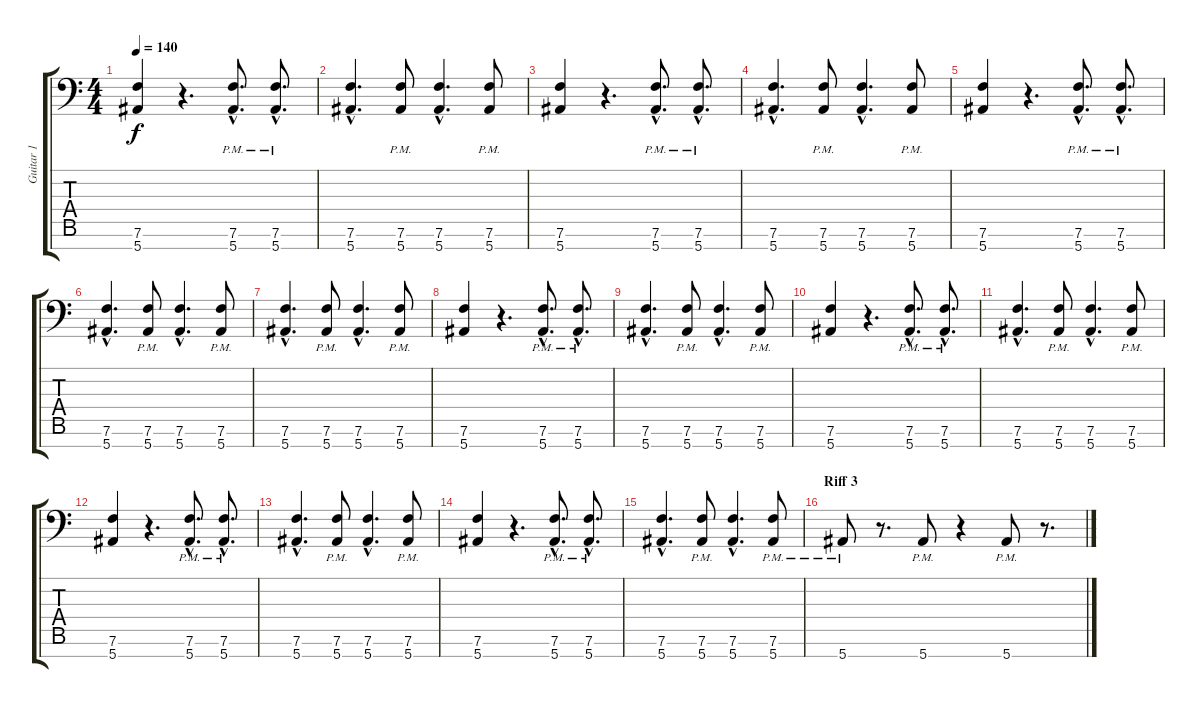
\track ("Guitar 1" "Guitar 1") {instrument distortionguitar}
\staff {score tabs}
\tuning (Bb3 Gb3 Db3 Ab2 Eb2 Bb1 F1) {hide}
\ts (4 4)
\tempo 140
\clef f4
\ks c
(7.6 5.7).4{dy f} r.4{d} (7.6{hac pm} 5.7{hac pm}).8{d} (7.6{hac pm} 5.7{hac pm}).8{d} |
(7.6{hac} 5.7{hac}).4{d} (7.6{pm} 5.7{pm}).8 (7.6{hac} 5.7{hac}).4{d} (7.6{pm} 5.7{pm}).8 |
(7.6 5.7).4 r.4{d} (7.6{hac pm} 5.7{hac pm}).8{d} (7.6{hac pm} 5.7{hac pm}).8{d} |
(7.6{hac} 5.7{hac}).4{d} (7.6{pm} 5.7{pm}).8 (7.6{hac} 5.7{hac}).4{d} (7.6{pm} 5.7{pm}).8 |
(7.6 5.7).4 r.4{d} (7.6{hac pm} 5.7{hac pm}).8{d} (7.6{hac pm} 5.7{hac pm}).8{d} |
(7.6{hac} 5.7{hac}).4{d} (7.6{pm} 5.7{pm}).8 (7.6{hac} 5.7{hac}).4{d} (7.6{pm} 5.7{pm}).8 |
(7.6{hac} 5.7{hac}).4{d} (7.6{pm} 5.7{pm}).8 (7.6{hac} 5.7{hac}).4{d} (7.6{pm} 5.7{pm}).8 |
(7.6 5.7).4 r.4{d} (7.6{hac pm} 5.7{hac pm}).8{d} (7.6{hac pm} 5.7{hac pm}).8{d} |
(7.6{hac} 5.7{hac}).4{d} (7.6{pm} 5.7{pm}).8 (7.6{hac} 5.7{hac}).4{d} (7.6{pm} 5.7{pm}).8 |
(7.6 5.7).4 r.4{d} (7.6{hac pm} 5.7{hac pm}).8{d} (7.6{hac pm} 5.7{hac pm}).8{d} |
(7.6{hac} 5.7{hac}).4{d} (7.6{pm} 5.7{pm}).8 (7.6{hac} 5.7{hac}).4{d} (7.6{pm} 5.7{pm}).8 |
(7.6 5.7).4 r.4{d} (7.6{hac pm} 5.7{hac pm}).8{d} (7.6{hac pm} 5.7{hac pm}).8{d} |
(7.6{hac} 5.7{hac}).4{d} (7.6{pm} 5.7{pm}).8 (7.6{hac} 5.7{hac}).4{d} (7.6{pm} 5.7{pm}).8 |
(7.6 5.7).4 r.4{d} (7.6{hac pm} 5.7{hac pm}).8{d} (7.6{hac pm} 5.7{hac pm}).8{d} |
(7.6{hac} 5.7{hac}).4{d} (7.6{pm} 5.7{pm}).8 (7.6{hac} 5.7{hac}).4{d} (7.6{pm} 5.7{pm}).8 |
\section ("" "Riff 3")
5.7{pm}.8 r.8{d} 5.7{pm}.8 r.4 5.7{pm}.8 r.8{d}
